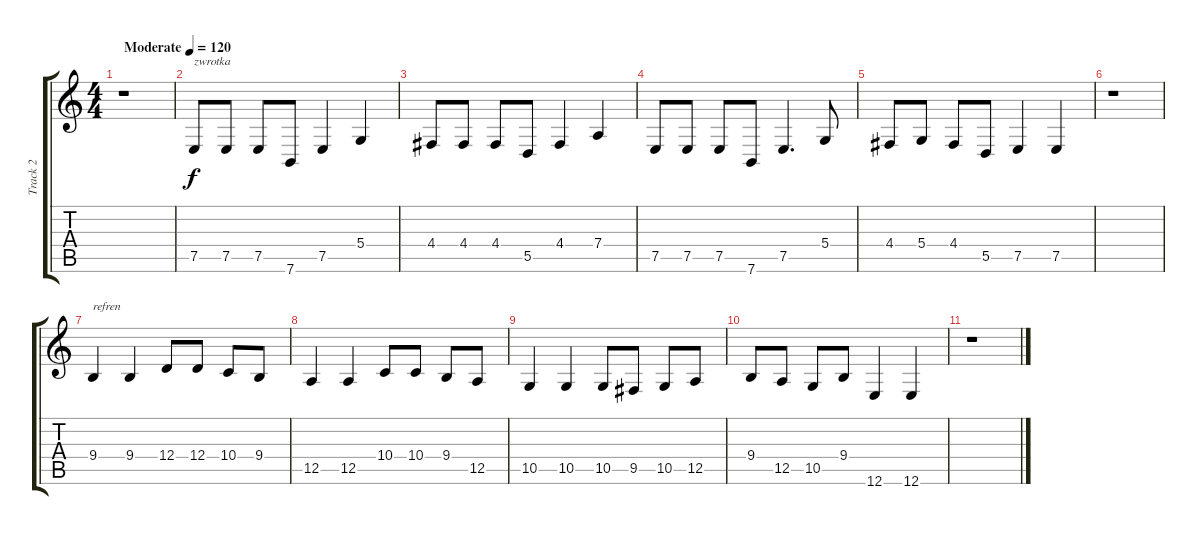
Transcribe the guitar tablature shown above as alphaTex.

\track ("Track 2" "Track 2") {instrument cello}
\staff {score tabs}
\tuning (E4 B3 G3 D3 A2 E2) {hide}
\ts (4 4)
\tempo (120 "Moderate")
\clef g2
\ks c
r.1{dy f instrument cello} |
7.5.8{txt "zwrotka"} 7.5.8 7.5.8 7.6.8 7.5.4 5.4.4 |
4.4.8 4.4.8 4.4.8 5.5.8 4.4.4 7.4.4 |
7.5.8 7.5.8 7.5.8 7.6.8 7.5.4{d} 5.4.8 |
4.4.8 5.4.8 4.4.8 5.5.8 7.5.4 7.5.4 |
r.1 |
9.4.4{txt "refren"} 9.4.4 12.4.8 12.4.8 10.4.8 9.4.8 |
12.5.4 12.5.4 10.4.8 10.4.8 9.4.8 12.5.8 |
10.5.4 10.5.4 10.5.8 9.5.8 10.5.8 12.5.8 |
9.4.8 12.5.8 10.5.8 9.4.8 12.6.4 12.6.4 |
r.1
